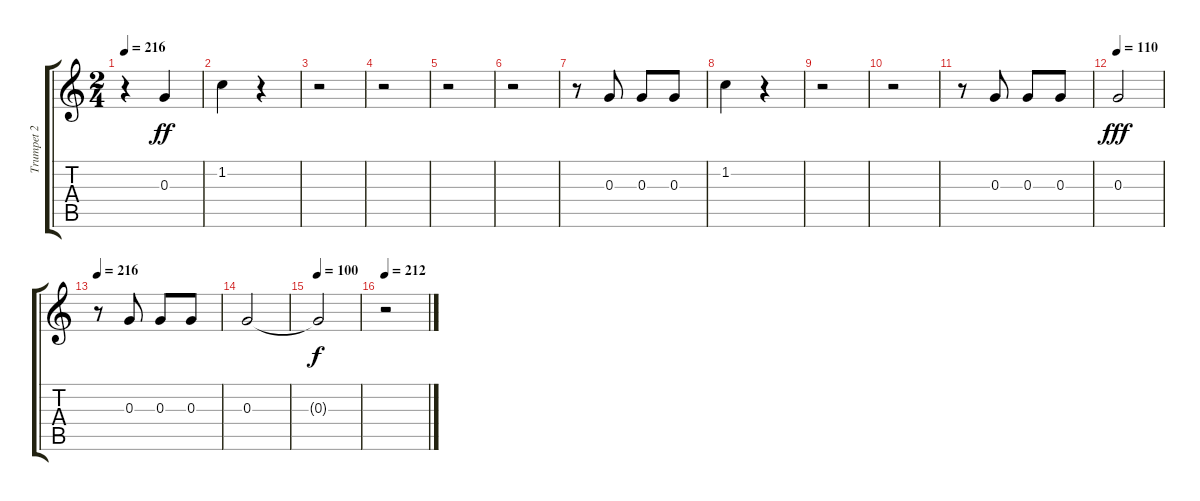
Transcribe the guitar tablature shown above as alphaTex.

\track ("Trumpet 2" "Trumpet 2") {instrument acousticguitarnylon}
\staff {score tabs}
\tuning (E4 B3 G3 D3 A2 E2) {hide}
\ts (2 4)
\tempo 216
\clef g2
\ks c
r.4{dy ff} 0.3.4 |
1.2.4 r.4 |
r.2 |
r.2 |
r.2 |
r.2 |
r.8 0.3.8 0.3.8 0.3.8 |
1.2.4 r.4 |
r.2 |
r.2 |
r.8 0.3.8 0.3.8 0.3.8 |
\tempo 110
0.3.2{dy fff} |
\tempo 216
r.8 0.3.8 0.3.8 0.3.8 |
0.3.2 |
\tempo 100
0.3{t}.2{dy f} |
\tempo 212
r.2
